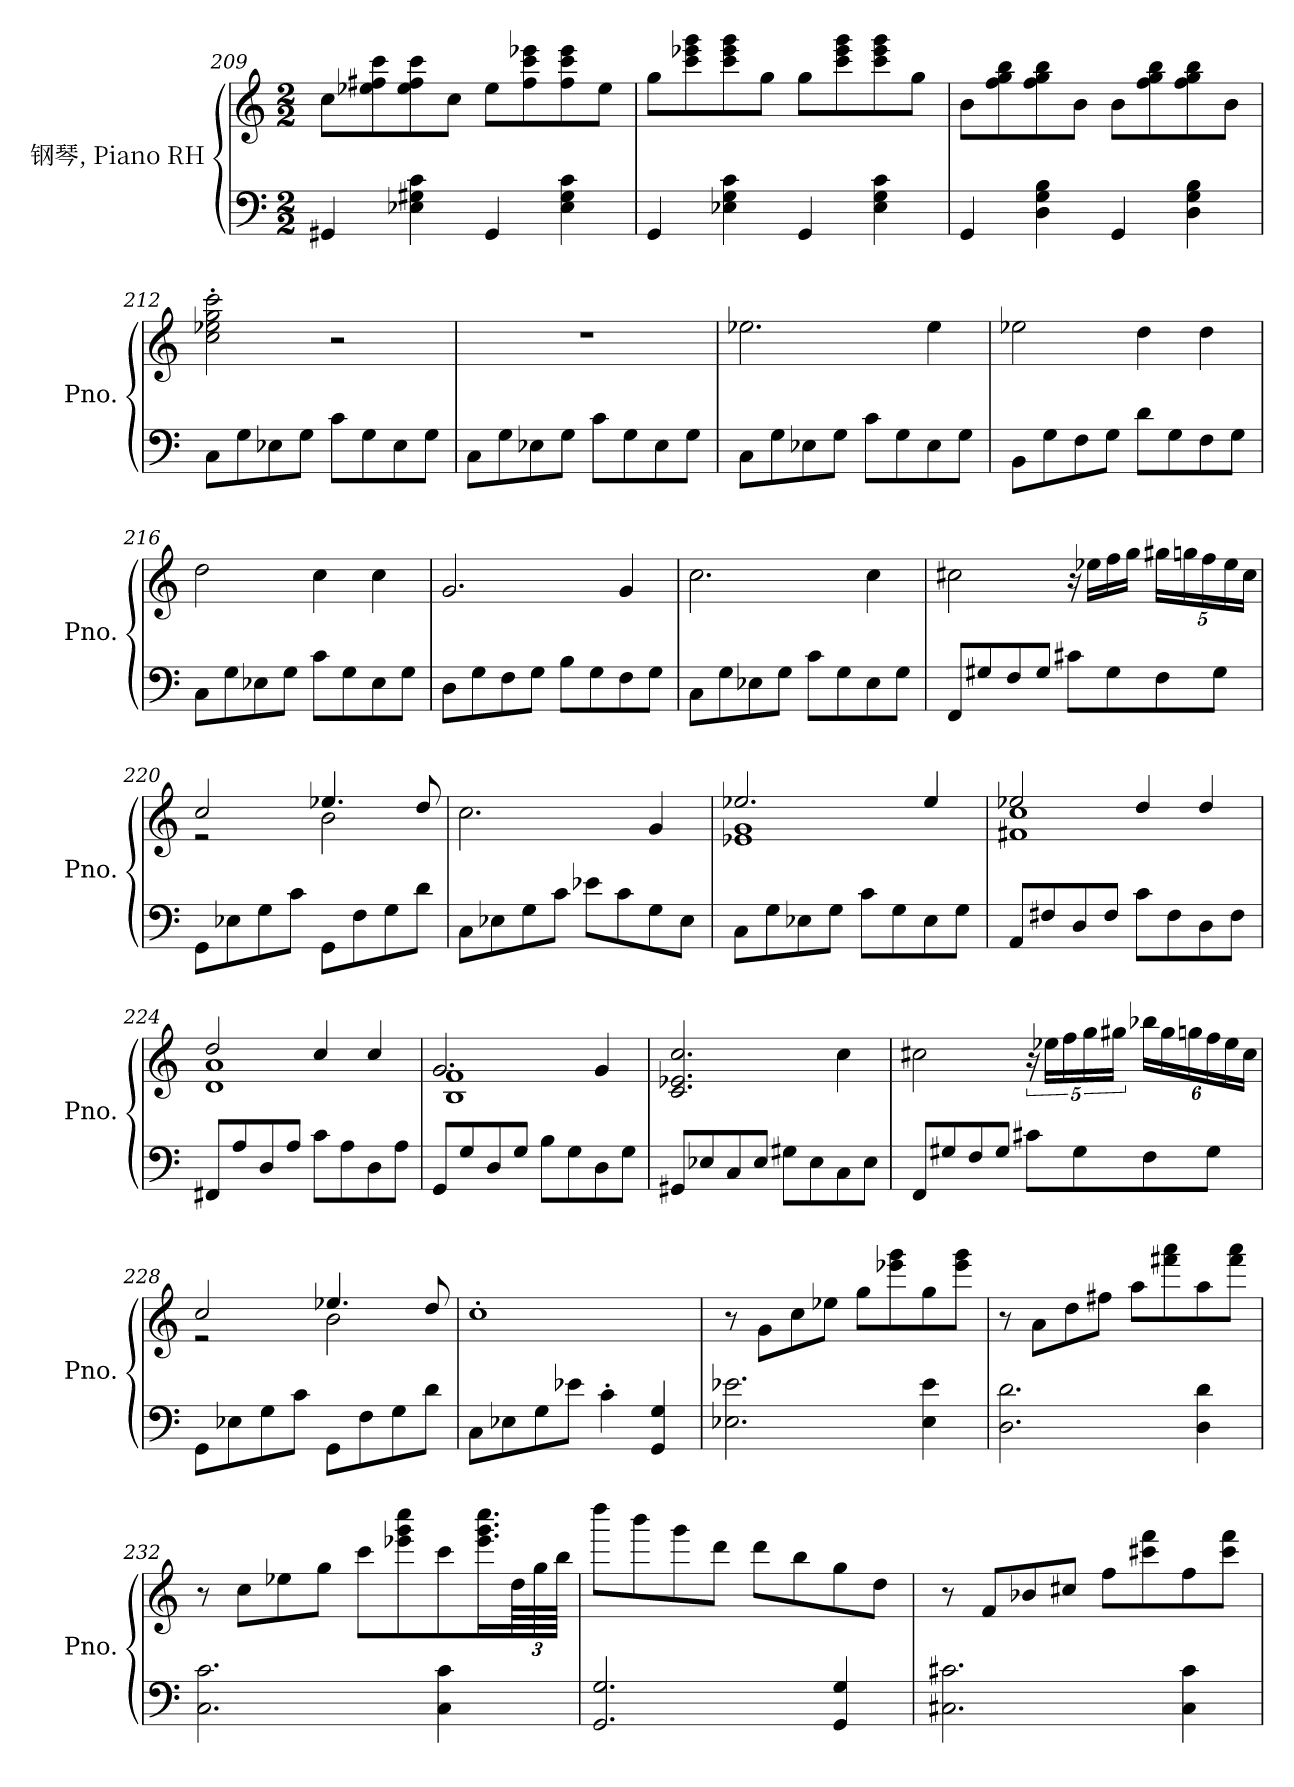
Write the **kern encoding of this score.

**kern	**kern
*part1	*part1
*staff2	*staff1
*I"钢琴, Piano RH	*
*I'Pno.	*
*clefF4	*clefG2
*k[]	*k[]
*M2/2	*M2/2
=209	=209
4GG#X/	8cc\L
.	8ee-X\ 8ff#X\ 8ccc\
4E-X\ 4G#X\ 4c\	8ee-\ 8ff#\ 8ccc\
.	8cc\J
4GG#/	8ee-\L
.	8ff#\ 8ccc\ 8eee-X\
4E-\ 4G#\ 4c\	8ff#\ 8ccc\ 8eee-\
.	8ee-\J
=210	=210
4GG/	8gg\L
.	8ccc\ 8eee-X\ 8ggg\
4E-X\ 4G\ 4c\	8ccc\ 8eee-\ 8ggg\
.	8gg\J
4GG/	8gg\L
.	8ccc\ 8eee-\ 8ggg\
4E-\ 4G\ 4c\	8ccc\ 8eee-\ 8ggg\
*	*MM153
.	8gg\J
!!LO:LB:g=z
=211	=211
4GG/	8b\L
.	8ff\ 8gg\ 8bb\
*	*MM144
4D\ 4G\ 4B\	8ff\ 8gg\ 8bb\
*	*MM138
.	8b\J
4GG/	8b\L
.	8ff\ 8gg\ 8bb\
*	*MM113
4D\ 4G\ 4B\	8ff\ 8gg\ 8bb\
.	8b\J
=212	=212
*	*MM119
8C\L	2cc\' 2ee-X\' 2gg\' 2ccc\'
8G\	.
8E-X\	.
8G\J	.
8c\L	2r
8G\	.
8E-\	.
8G\J	.
=213	=213
8C\L	1r
8G\	.
8E-X\	.
8G\J	.
8c\L	.
8G\	.
8E-\	.
8G\J	.
=214	=214
8C\L	2.ee-X\
8G\	.
8E-X\	.
8G\J	.
8c\L	.
8G\	.
8E-\	4ee-\
8G\J	.
!!LO:LB:g=z
=215	=215
8BB\L	2ee-X\
8G\	.
8F\	.
8G\J	.
8d\L	4dd\
8G\	.
8F\	4dd\
8G\J	.
=216	=216
8C\L	2dd\
8G\	.
8E-X\	.
8G\J	.
8c\L	4cc\
8G\	.
8E-\	4cc\
8G\J	.
=217	=217
8D\L	2.g/
8G\	.
8F\	.
8G\J	.
8B\L	.
8G\	.
8F\	4g/
8G\J	.
=218	=218
8C\L	2.cc\
8G\	.
8E-X\	.
8G\J	.
8c\L	.
8G\	.
8E-\	4cc\
8G\J	.
!!LO:LB:g=z
=219	=219
*	*MM151
8FF/L	2cc#X\
8G#X/	.
8F/	.
8G#/J	.
8c#X\L	16r
.	16ee-X\LL
8G#\	16ff\
.	16gg\JJ
*	*Xbrackettup
8F\	20gg#X\LL
.	20ggn\
.	20ff\
8G#\J	.
.	20ee-\
.	20cc#\JJ
=220	=220
*	*MM142
*	*^
8GG\L	2cc/	2r
8E-X\	.	.
8G\	.	.
8c\J	.	.
8GG\L	4.ee-X/	2b\
8F\	.	.
8G\	.	.
8d\J	8dd/	.
*	*v	*v
=221	=221
8C\L	2.cc\
8E-X\	.
8G\	.
8c\J	.
8e-X\L	.
8c\	.
8G\	4g/
8E-\J	.
!!LO:LB:g=z
=222	=222
*	*^
8C\L	2.ee-X/	1e-X 1g
8G\	.	.
8E-X\	.	.
8G\J	.	.
8c\L	.	.
8G\	.	.
8E-\	4ee-/	.
8G\J	.	.
=223	=223	=223
8AA/L	2ee-X/	1f#X 1cc
8F#X/	.	.
8D/	.	.
8F#/J	.	.
8c\L	4dd/	.
8F#\	.	.
*	*MM153	*
8D\	4dd/	.
8F#\J	.	.
=224	=224	=224
8FF#X/L	2dd/	1d 1a
8A/	.	.
8D/	.	.
8A/J	.	.
8c\L	4cc/	.
8A\	.	.
8D\	4cc/	.
8A\J	.	.
=225	=225	=225
8GG/L	2.g/	1B 1f
8G/	.	.
8D/	.	.
8G/J	.	.
8B\L	.	.
8G\	.	.
8D\	4g/	.
8G\J	.	.
*	*v	*v
!!LO:LB:g=z
=226	=226
8GG#X/L	2.c/ 2.e-X/ 2.cc/
8E-X/	.
8C/	.
8E-/J	.
8G#X\L	.
8E-\	.
8C\	4cc\
8E-\J	.
=227	=227
8FF/L	2cc#X\
8G#X/	.
8F/	.
8G#/J	.
*	*brackettup
*	*MM133
8c#X\L	20r
.	20ee-X\LL
.	20ff\
8G#\	.
.	20gg\
.	20gg#X\JJ
*	*Xbrackettup
8F\	24bb-X\LL
.	24gg#\
.	24ggn\
8G#\J	24ff\
*	*MM121
.	24ee-\
.	24cc#\JJ
=228	=228
*	*MM125
*	*^
8GG\L	2cc/	2r
8E-X\	.	.
8G\	.	.
8c\J	.	.
8GG\L	4.ee-X/	2b\
8F\	.	.
8G\	.	.
8d\J	8dd/	.
*	*v	*v
!!LO:PB:g=z
=229	=229
8C\L	1cc'
8E-X\	.
8G\	.
8e-X\J	.
4c'\	.
4GG/ 4G/	.
=230	=230
2.E-X\ 2.e-X\	8r
.	8g\L
.	8cc\
.	8ee-X\J
.	8gg\L
.	8eee-X\ 8ggg\
4E-\ 4e-\	8gg\
.	8eee-\ 8ggg\J
=231	=231
2.D\ 2.d\	8r
.	8a\L
.	8dd\
.	8ff#X\J
*	*MM179
.	8aa\L
.	8fff#X\ 8aaa\
4D\ 4d\	8aa\
.	8fff#\ 8aaa\J
=232	=232
2.C\ 2.c\	8r
.	8cc\L
.	8ee-X\
.	8gg\J
.	8ccc\L
.	8eee-X\ 8ggg\ 8cccc\
4C\ 4c\	8ccc\
.	16.eee-\ 16.ggg\ 16.cccc\L
.	96dd\LL
.	96gg\
.	96bb\JJJJ
!!LO:LB:g=z
=233	=233
*	*MM164
2.GG/ 2.G/	8dddd\L
.	8bbb\
.	8ggg\
*	*MM161
.	8ddd\J
*	*MM159
.	8ddd\L
.	8bb\
4GG/ 4G/	8gg\
.	8dd\J
=234	=234
*	*MM164
2.C#X\ 2.c#X\	8r
.	8f/L
.	8b-X/
.	8cc#X/J
.	8ff\L
.	8ccc#X\ 8fff\
4C#\ 4c#\	8ff\
.	8ccc#\ 8fff\J
=	=
*-	*-
